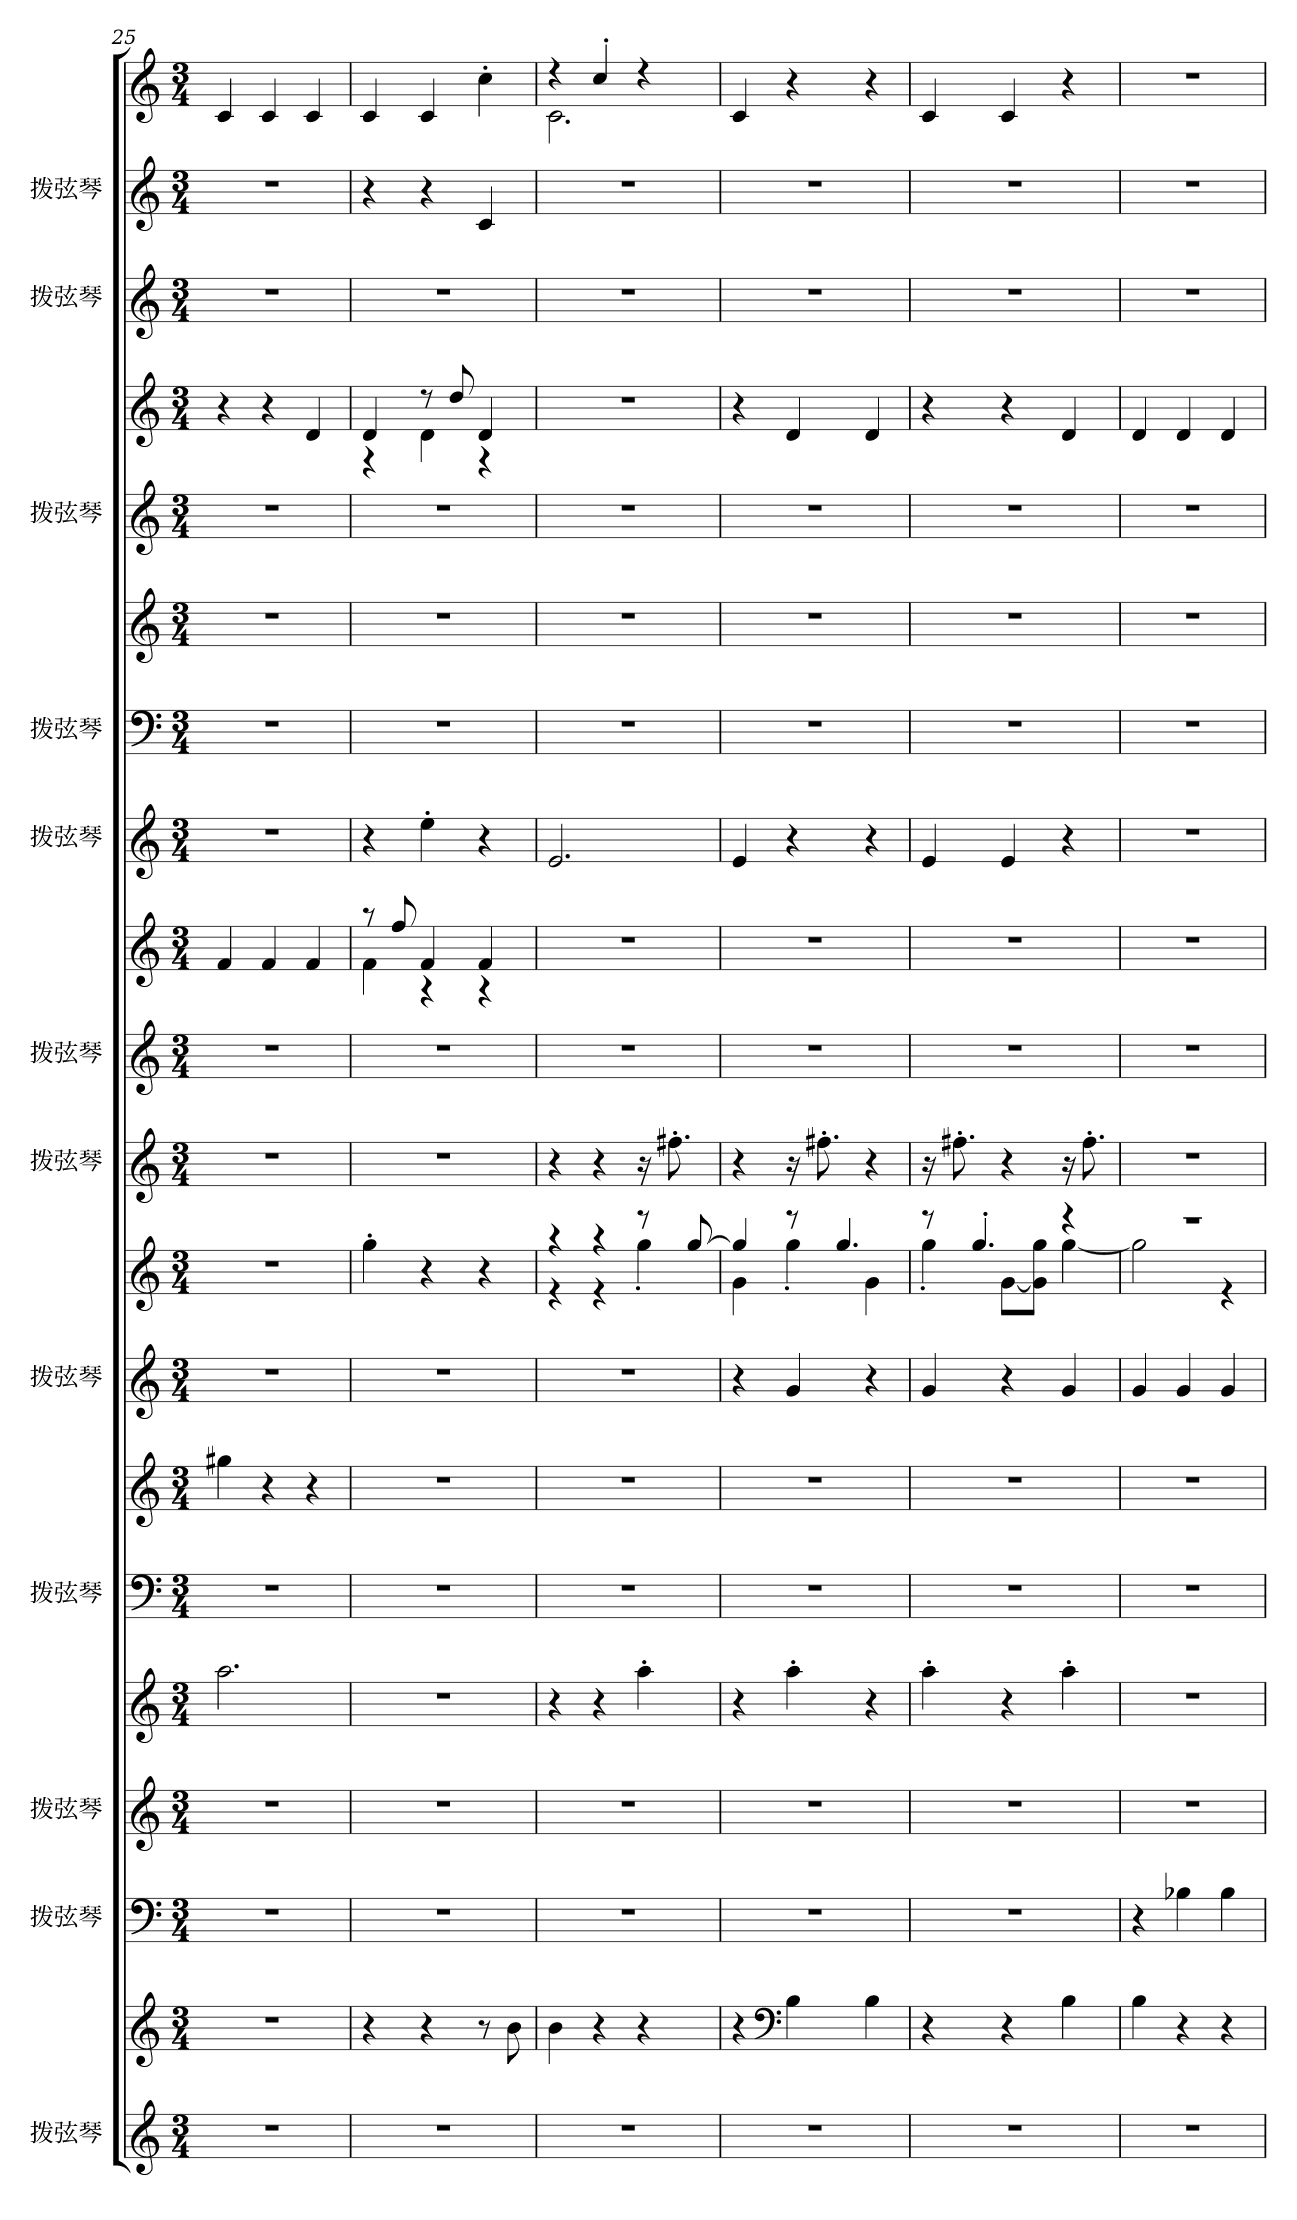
**kern	**kern	**kern	**kern	**kern	**kern	**kern	**kern	**kern	**kern	**kern	**kern	**kern	**kern	**kern	**kern	**kern	**kern	**kern	**kern
*part12	*part12	*part11	*part10	*part10	*part9	*part9	*part8	*part8	*part7	*part6	*part6	*part5	*part4	*part4	*part3	*part3	*part2	*part1	*part1
*staff20	*staff19	*staff18	*staff17	*staff16	*staff15	*staff14	*staff13	*staff12	*staff11	*staff10	*staff9	*staff8	*staff7	*staff6	*staff5	*staff4	*staff3	*staff2	*staff1
*I"拨弦琴	*	*I"拨弦琴	*I"拨弦琴	*	*I"拨弦琴	*	*I"拨弦琴	*	*I"拨弦琴	*I"拨弦琴	*	*I"拨弦琴	*I"拨弦琴	*	*I"拨弦琴	*	*I"拨弦琴	*I"拨弦琴	*
*clefG2	*clefG2	*clefF4	*clefG2	*clefG2	*clefF4	*clefG2	*clefG2	*clefG2	*clefG2	*clefG2	*clefG2	*clefG2	*clefF4	*clefG2	*clefG2	*clefG2	*clefG2	*clefG2	*clefG2
*k[]	*k[]	*k[]	*k[]	*k[]	*k[]	*k[]	*k[]	*k[]	*k[]	*k[]	*k[]	*k[]	*k[]	*k[]	*k[]	*k[]	*k[]	*k[]	*k[]
*M3/4	*M3/4	*M3/4	*M3/4	*M3/4	*M3/4	*M3/4	*M3/4	*M3/4	*M3/4	*M3/4	*M3/4	*M3/4	*M3/4	*M3/4	*M3/4	*M3/4	*M3/4	*M3/4	*M3/4
=25	=25	=25	=25	=25	=25	=25	=25	=25	=25	=25	=25	=25	=25	=25	=25	=25	=25	=25	=25
2.r	2.r	2.r	2.r	2.aa\	2.r	4gg#X\	2.r	2.r	2.r	2.r	4f/	2.r	2.r	2.r	2.r	4r	2.r	2.r	4c/
.	.	.	.	.	.	4r	.	.	.	.	4f/	.	.	.	.	4r	.	.	4c/
.	.	.	.	.	.	4r	.	.	.	.	4f/	.	.	.	.	4d/	.	.	4c/
=26	=26	=26	=26	=26	=26	=26	=26	=26	=26	=26	=26	=26	=26	=26	=26	=26	=26	=26	=26
*	*	*	*	*	*	*	*	*	*	*	*^	*	*	*	*	*^	*	*	*
2.r	4r	2.r	2.r	2.r	2.r	2.r	2.r	4gg'\	2.r	2.r	8r	4f\	4r	2.r	2.r	2.r	4d/	4r	2.r	4r	4c/
.	.	.	.	.	.	.	.	.	.	.	8ff/	.	.	.	.	.	.	.	.	.	.
.	4r	.	.	.	.	.	.	4r	.	.	4f/	4r	4ee'\	.	.	.	8r	4d\	.	4r	4c/
.	.	.	.	.	.	.	.	.	.	.	.	.	.	.	.	.	8dd/	.	.	.	.
.	8r	.	.	.	.	.	.	4r	.	.	4f/	4r	4r	.	.	.	4d/	4r	.	4c/	4cc'\
.	8b\	.	.	.	.	.	.	.	.	.	.	.	.	.	.	.	.	.	.	.	.
*	*	*	*	*	*	*	*	*	*	*	*v	*v	*	*	*	*	*v	*v	*	*	*
=27	=27	=27	=27	=27	=27	=27	=27	=27	=27	=27	=27	=27	=27	=27	=27	=27	=27	=27	=27
*	*	*	*	*	*	*	*	*^	*	*	*	*	*	*	*	*	*	*	*^
2.r	4b\	2.r	2.r	4r	2.r	2.r	2.r	4r	4r	4r	2.r	2.r	2.e/	2.r	2.r	2.r	2.r	2.r	2.r	4r	2.c\
.	4r	.	.	4r	.	.	.	4r	4r	4r	.	.	.	.	.	.	.	.	.	4cc'/	.
.	4r	.	.	4aa'\	.	.	.	8r	4gg'\	16r	.	.	.	.	.	.	.	.	.	4r	.
.	.	.	.	.	.	.	.	.	.	8.ff#X'\	.	.	.	.	.	.	.	.	.	.	.
.	.	.	.	.	.	.	.	[8gg/	.	.	.	.	.	.	.	.	.	.	.	.	.
*	*	*	*	*	*	*	*	*	*	*	*	*	*	*	*	*	*	*	*	*v	*v
!!LO:PB:g=z
=28	=28	=28	=28	=28	=28	=28	=28	=28	=28	=28	=28	=28	=28	=28	=28	=28	=28	=28	=28	=28
2.r	4r	2.r	2.r	4r	2.r	2.r	4r	4gg/]	4g\	4r	2.r	2.r	4e/	2.r	2.r	2.r	4r	2.r	2.r	4c/
*	*clefF4	*	*	*	*	*	*	*	*	*	*	*	*	*	*	*	*	*	*	*
.	4B\	.	.	4aa'\	.	.	4g/	8r	4gg'\	16r	.	.	4r	.	.	.	4d/	.	.	4r
.	.	.	.	.	.	.	.	.	.	8.ff#X'\	.	.	.	.	.	.	.	.	.	.
.	.	.	.	.	.	.	.	4.gg/	.	.	.	.	.	.	.	.	.	.	.	.
.	4B\	.	.	4r	.	.	4r	.	4g\	4r	.	.	4r	.	.	.	4d/	.	.	4r
=29	=29	=29	=29	=29	=29	=29	=29	=29	=29	=29	=29	=29	=29	=29	=29	=29	=29	=29	=29	=29
2.r	4r	2.r	2.r	4aa'\	2.r	2.r	4g/	8r	4gg'\	16r	2.r	2.r	4e/	2.r	2.r	2.r	4r	2.r	2.r	4c/
.	.	.	.	.	.	.	.	.	.	8.ff#X'\	.	.	.	.	.	.	.	.	.	.
.	.	.	.	.	.	.	.	4.gg'/	.	.	.	.	.	.	.	.	.	.	.	.
.	4r	.	.	4r	.	.	4r	.	[8g\L	4r	.	.	4e/	.	.	.	4r	.	.	4c/
.	.	.	.	.	.	.	.	.	8g\] 8gg\J	.	.	.	.	.	.	.	.	.	.	.
.	4B\	.	.	4aa'\	.	.	4g/	4r	[4gg\	16r	.	.	4r	.	.	.	4d/	.	.	4r
.	.	.	.	.	.	.	.	.	.	8.ff#'\	.	.	.	.	.	.	.	.	.	.
=30	=30	=30	=30	=30	=30	=30	=30	=30	=30	=30	=30	=30	=30	=30	=30	=30	=30	=30	=30	=30
2.r	4B\	4r	2.r	2.r	2.r	2.r	4g/	2.r	2gg\]	2.r	2.r	2.r	2.r	2.r	2.r	2.r	4d/	2.r	2.r	2.r
.	4r	4B-X\	.	.	.	.	4g/	.	.	.	.	.	.	.	.	.	4d/	.	.	.
.	4r	4B-\	.	.	.	.	4g/	.	4r	.	.	.	.	.	.	.	4d/	.	.	.
*	*	*	*	*	*	*	*	*v	*v	*	*	*	*	*	*	*	*	*	*	*
=	=	=	=	=	=	=	=	=	=	=	=	=	=	=	=	=	=	=	=
*-	*-	*-	*-	*-	*-	*-	*-	*-	*-	*-	*-	*-	*-	*-	*-	*-	*-	*-	*-
